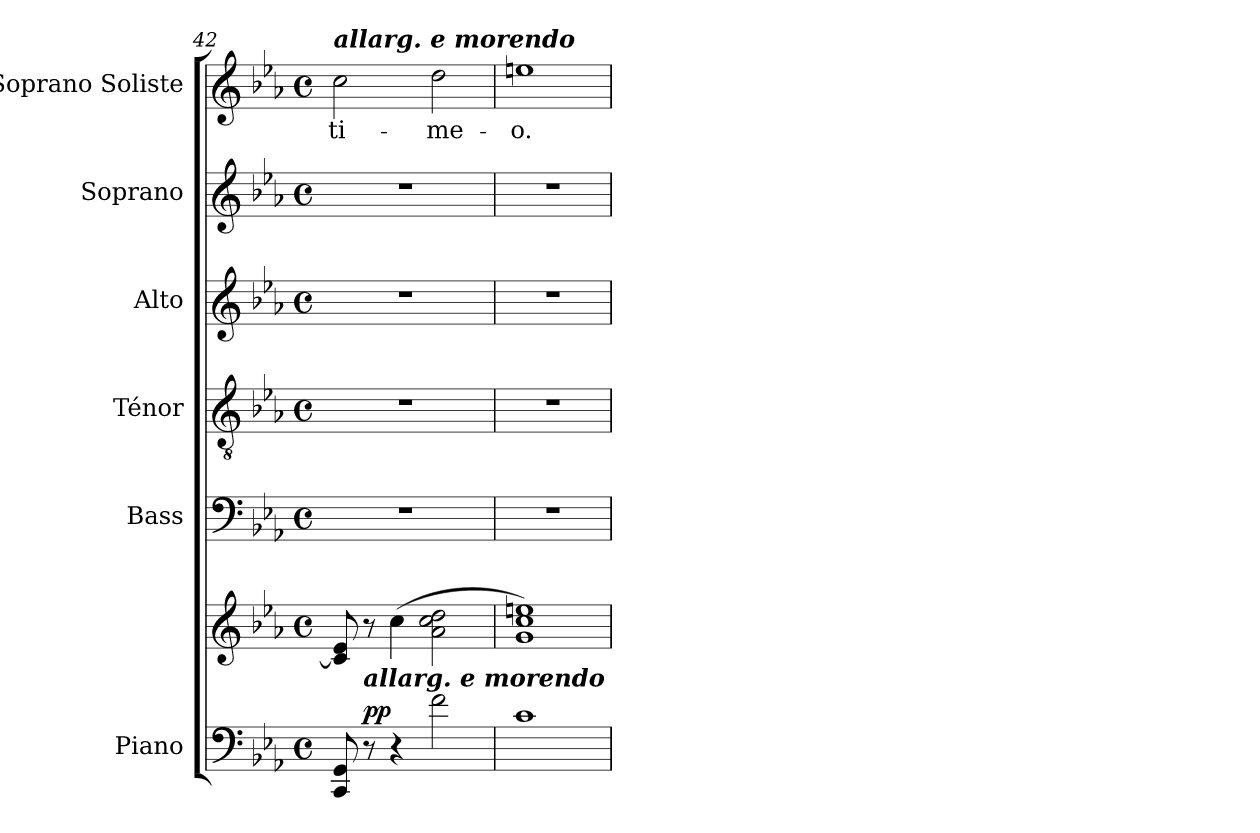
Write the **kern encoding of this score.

**kern	**kern	**dynam	**kern	**kern	**kern	**kern	**kern	**text
*part6	*part6	*part6	*part5	*part4	*part3	*part2	*part1	*part1
*staff7	*staff6	*staff6/7	*staff5	*staff4	*staff3	*staff2	*staff1	*staff1
*I"Piano	*	*	*I"Bass	*I"Ténor	*I"Alto	*I"Soprano	*I"Soprano Soliste	*
*I'Pno.	*	*	*I'B.	*I'T.	*I'A.	*I'S.	*	*
*clefF4	*clefG2	*	*clefF4	*clefGv2	*clefG2	*clefG2	*clefG2	*
*k[b-e-a-]	*k[b-e-a-]	*	*k[b-e-a-]	*k[b-e-a-]	*k[b-e-a-]	*k[b-e-a-]	*k[b-e-a-]	*
*M4/4	*M4/4	*	*M4/4	*M4/4	*M4/4	*M4/4	*M4/4	*
*met(c)	*met(c)	*	*met(c)	*met(c)	*met(c)	*met(c)	*met(c)	*
=42	=42	=42	=42	=42	=42	=42	=42	=42
!	!	!	!	!	!	!	!LO:TX:a:Bi:t=allarg.  e  morendo	!
8CC/ 8GG/	8c/] 8e-/	.	1r	1r	1r	1r	2cc\	ti-
!LO:TX:a:Bi:t=allarg.  e  morendo	!	!	!	!	!	!	!	!
!	!	!LO:DY:a=2	!	!	!	!	!	!
8r	8r	pp	.	.	.	.	.	.
4r	(4cc\	.	.	.	.	.	.	.
2f\	2a-\ 2cc\ 2dd\	.	.	.	.	.	2dd\	-me-
=43	=43	=43	=43	=43	=43	=43	=43	=43
1c	1g 1cc 1een)	.	1r	1r	1r	1r	1een	-o.
=	=	=	=	=	=	=	=	=
*-	*-	*-	*-	*-	*-	*-	*-	*-
